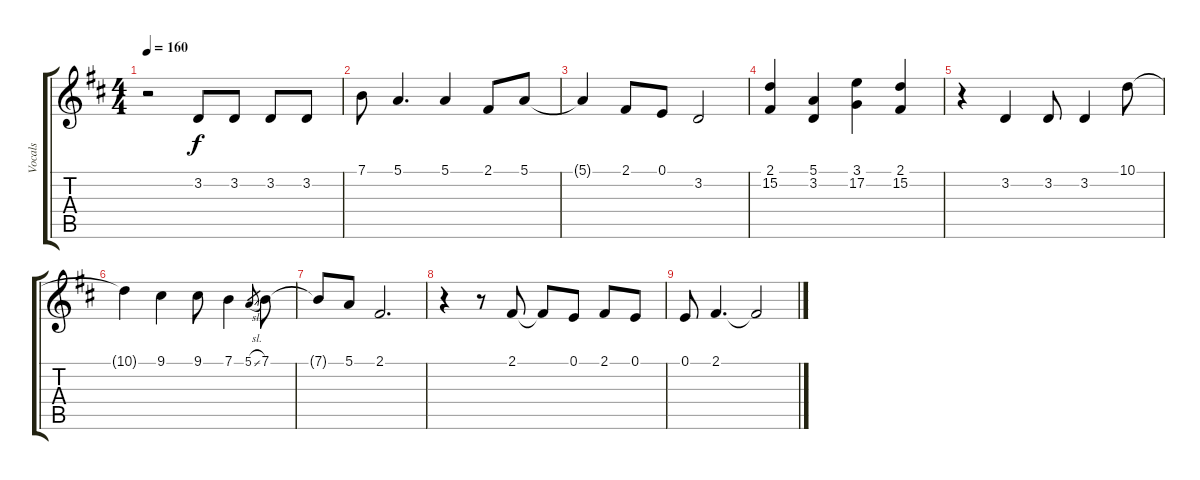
\track ("Vocals" "Vocals") {instrument clarinet}
\staff {score tabs}
\tuning (E4 B3 G3 D3 A2 E2) {hide}
\ts (4 4)
\tempo 160
\clef g2
\ks d
r.2{dy f instrument clarinet} 3.2.8 3.2.8 3.2.8 3.2.8 |
7.1.8 5.1.4{d} 5.1.4 2.1.8 5.1.8 |
5.1{t}.4 2.1.8 0.1.8 3.2.2 |
(2.1 15.2).4{instrument choiraahs} (5.1 3.2).4 (3.1 17.2).4 (2.1 15.2).4 |
r.4{instrument clarinet} 3.2.4 3.2.8 3.2.4 10.1.8 |
10.1{t}.4 9.1.4 9.1.8 7.1.4 5.1{sl}.8{gr} 7.1.8 |
7.1{t}.8 5.1.8 2.1.2{d} |
r.4 r.8 2.1.8 2.1{t}.8 0.1.8 2.1.8 0.1.8 |
0.1.8 2.1.4{d} 2.1{t}.2
